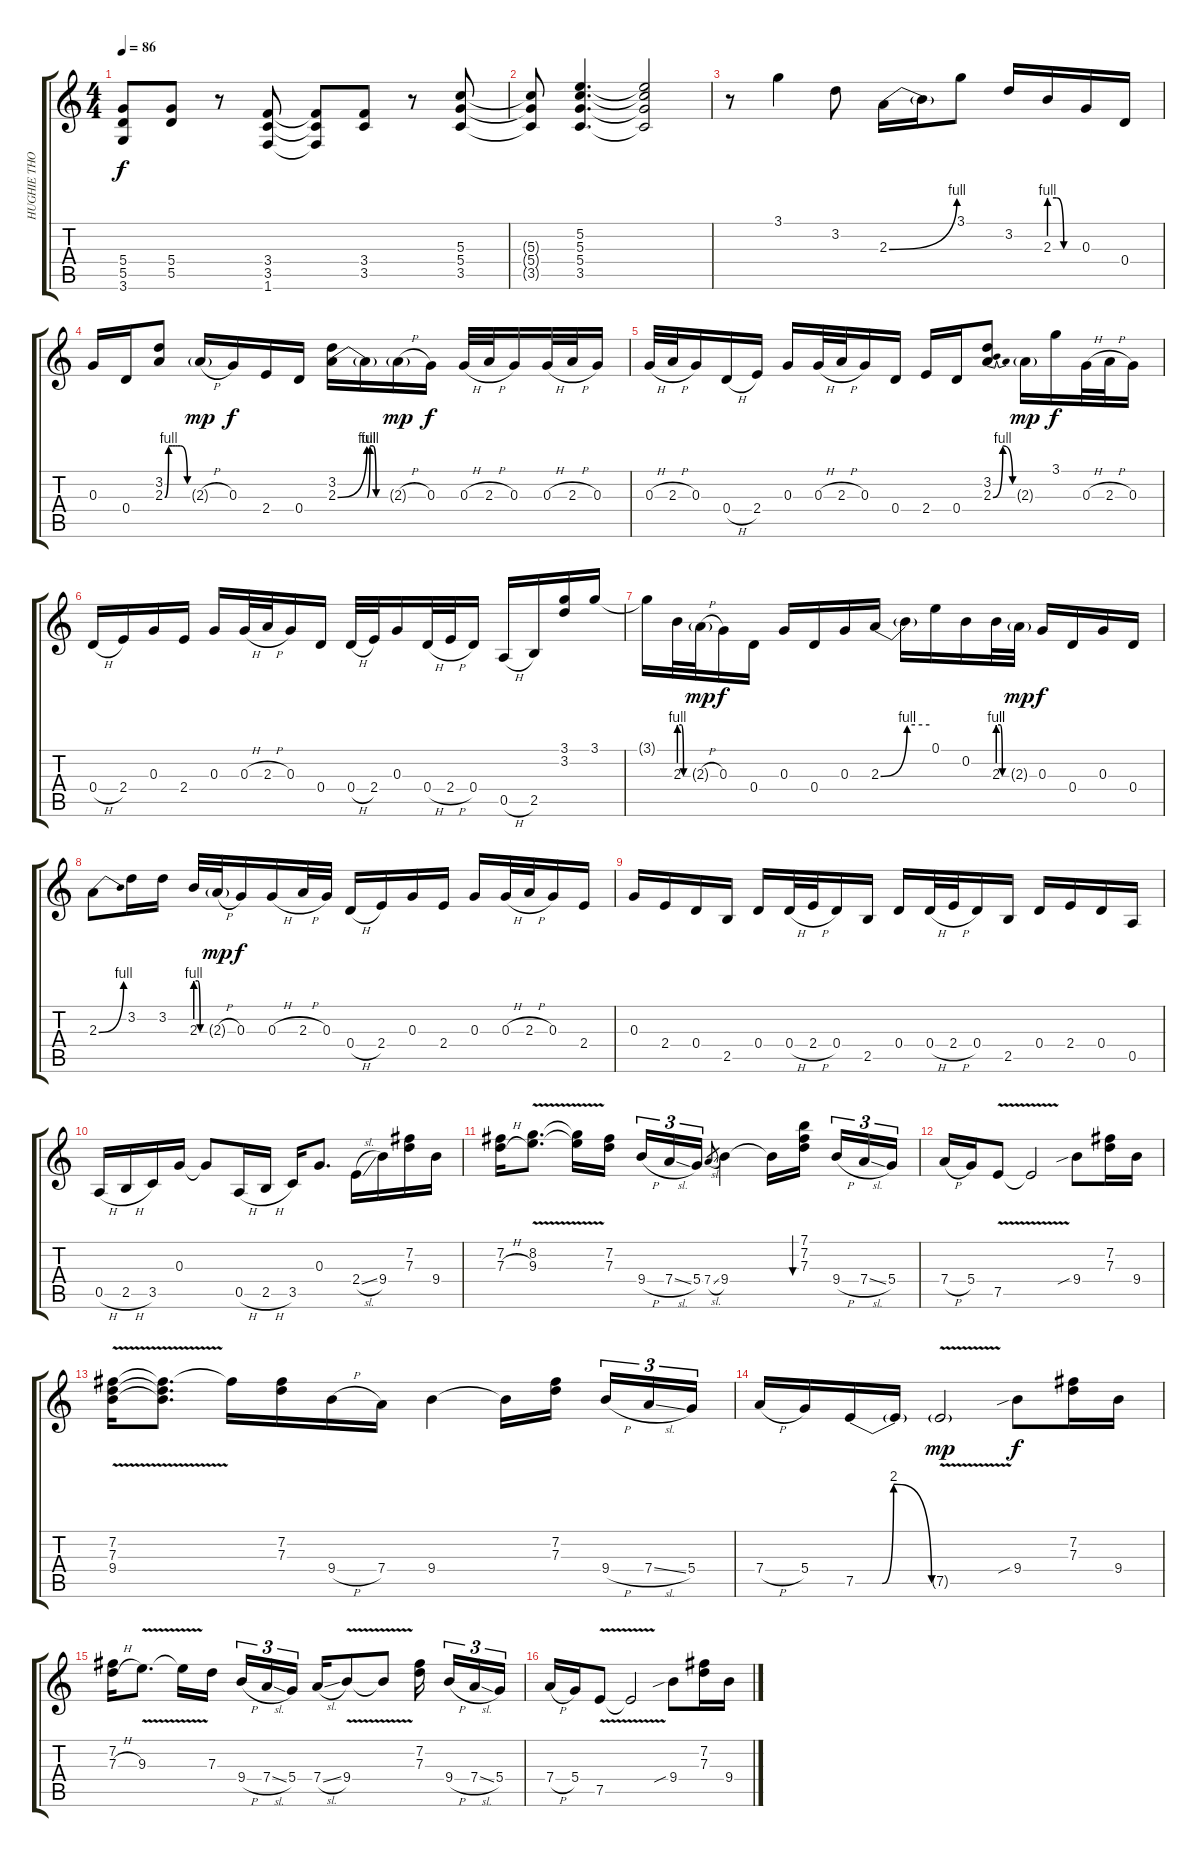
\track ("HUGHIE THOMASSON" "HUGHIE THO") {instrument electricguitarclean}
\staff {score tabs}
\tuning (E4 B3 G3 D3 A2 E2) {hide}
\ts (4 4)
\tempo 86
\clef g2
\ks c
(5.4 5.5 3.6).8{dy f} (5.4 5.5).8 r.8 (3.4 3.5 1.6).8 (3.4{t} 3.5{t} 1.6{t}).8 (3.4 3.5).8 r.8 (5.3 5.4 3.5).8 |
(5.3{t} 5.4{t} 3.5{t}).8 (5.2 5.3 5.4 3.5).4{d} (5.2{t} 5.3{t} 5.4{t} 3.5{t}).2 |
r.8 3.1.4 3.2.8 2.3{be (bend 0 0 60 4)}.16 2.3{t}.16 3.1.8 3.2.16 2.3{be (custom 0 4 15 4 30 0 60 0)}.16 0.3.16 0.4.16 |
0.3.16 0.4.16 (3.2 2.3{be (custom 0 0 10 4 20 4 28 4 34 4 41 4 60 0)}).8 2.3{h g}.16{dy mp} 0.3.16{dy f} 2.4.16 0.4.16 (3.2 2.3{be (bend 0 0 60 4)}).16 2.3{be (custom 0 0 10 4 20 4 30 0 60 0) t}.16 2.3{h g}.16{dy mp} 0.3.16{dy f} 0.3{h}.32 2.3{h}.32 0.3.16 0.3{h}.32 2.3{h}.32 0.3.16 |
0.3{h}.32 2.3{h}.32 0.3.16 0.4{h}.16 2.4.16 0.3.16 0.3{h}.32 2.3{h}.32 0.3.16 0.4.16 2.4.16 0.4.16 (3.2 2.3{be (bendrelease 0 0 10 4 45 4 60 0)}).8 2.3{g}.16{dy mp} 3.1.16{dy f} 0.3{h}.32 2.3{h}.32 0.3.16 |
0.4{h}.16 2.4.16 0.3.16 2.4.16 0.3.16 0.3{h}.32 2.3{h}.32 0.3.16 0.4.16 0.4{h}.32 2.4.32 0.3.16 0.4{h}.32 2.4{h}.32 0.4.16 0.5{h}.16 2.5.16 (3.1 3.2).16 3.1.16 |
3.1{t}.16 2.3{be (custom 0 4 15 4 30 0 60 0)}.32 2.3{h g}.32{dy mp} 0.3.16{dy f} 0.4.16 0.3.16 0.4.16 0.3.16 2.3{be (bend 0 0 60 4)}.16 2.3{be (hold 0 4 60 4) t}.16 0.1.16 0.2.16 2.3{be (custom 0 4 15 4 30 0 60 0)}.32 2.3{g}.32{dy mp} 0.3.16{dy f} 0.4.16 0.3.16 0.4.16 |
2.3{be (bend 0 0 60 4)}.8 3.2.16 3.2.16 2.3{be (custom 0 4 15 4 30 0 60 0)}.32 2.3{h g}.32{dy mp} 0.3.16{dy f} 0.3{h}.16 2.3{h}.32 0.3.32 0.4{h}.16 2.4.16 0.3.16 2.4.16 0.3.16 0.3{h}.32 2.3{h}.32 0.3.16 2.4.16 |
0.3.16 2.4.16 0.4.16 2.5.16 0.4.16 0.4{h}.32 2.4{h}.32 0.4.16 2.5.16 0.4.16 0.4{h}.32 2.4{h}.32 0.4.16 2.5.16 0.4.16 2.4.16 0.4.16 0.5.16 |
0.5{h}.16 2.5{h}.16 3.5.16 0.3.16 0.3{t}.8 0.5{h}.16 2.5{h}.16 3.5.16 0.3.8{d} 2.4{sl}.16 9.4.16 (7.2 7.3).16 9.4.16 |
(7.2 7.3{h}).16 (8.2 9.3{v}).8{d} (8.2{t} 9.3{t}).16 (7.2 7.3).16{beam splitsecondary} 9.4{h}.16{tu (3 2)} 7.4{sl}.16{tu (3 2)} 5.4.16{tu (3 2)} 7.4{sl}.8{gr} 9.4.4 9.4{t}.16 (7.1 7.2 7.3).16{bu 60 beam splitsecondary} 9.4{h}.16{tu (3 2)} 7.4{sl}.16{tu (3 2)} 5.4.16{tu (3 2)} |
7.4{h}.16 5.4.16 7.5{v}.8 7.5{t}.2 9.4{sib}.8 (7.2 7.3).16 9.4.16 |
(7.2 7.3{v} 9.4).16 (7.2{t} 7.3{t} 9.4{t}).8{d} 7.2{t}.16 (7.2 7.3).16 9.4{h}.16 7.4.16 9.4.4 9.4{t}.16 (7.2 7.3).16{beam splitsecondary} 9.4{h}.16{tu (3 2)} 7.4{sl}.16{tu (3 2)} 5.4.16{tu (3 2)} |
7.4{h}.16 5.4.16 7.5{be (custom 0 0 15 0 21 0 30 8 60 0)}.16 7.5{t}.16 7.5{v g}.2{dy mp} 9.4{sib}.8{dy f} (7.2 7.3).16 9.4.16 |
(7.2 7.3{h}).16 9.3{v}.8{d} 9.3{t}.16 7.3.16{beam splitsecondary} 9.4{h}.16{tu (3 2)} 7.4{sl}.16{tu (3 2)} 5.4.16{tu (3 2)} 7.4{sl}.16 9.4{v}.8 9.4{t}.8 (7.2 7.3).16{beam splitsecondary} 9.4{h}.16{tu (3 2)} 7.4{sl}.16{tu (3 2)} 5.4.16{tu (3 2)} |
7.4{h}.16 5.4.16 7.5{v}.8 7.5{t}.2 9.4{sib}.8 (7.2 7.3).16 9.4.16
